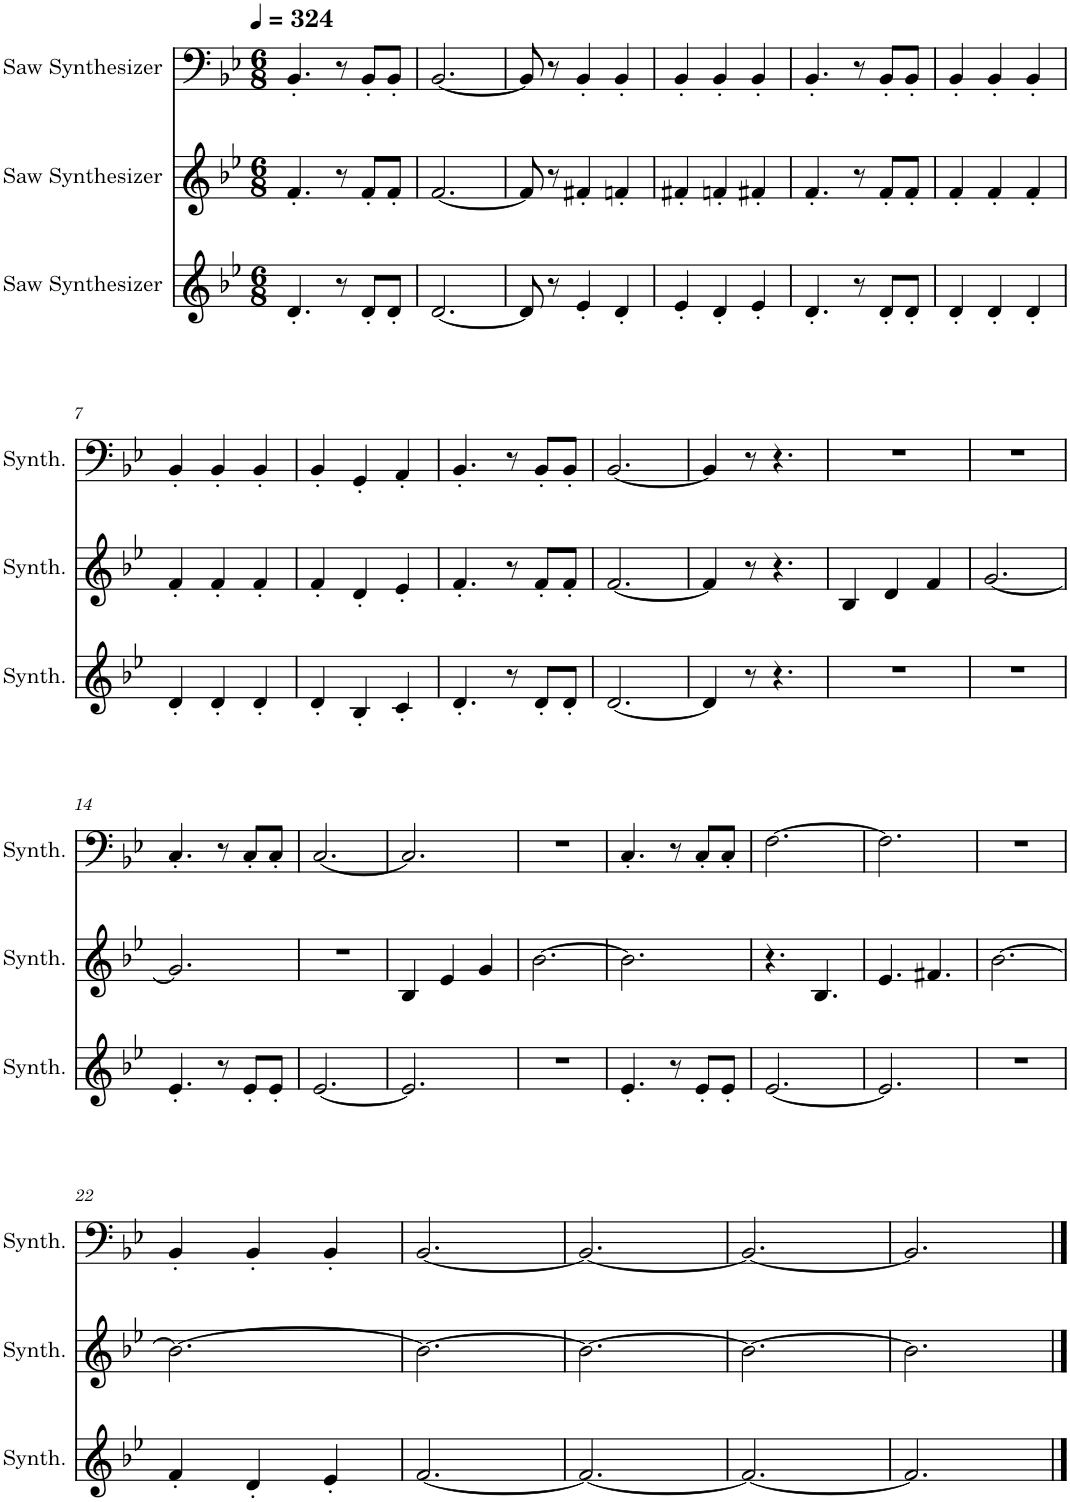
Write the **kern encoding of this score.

**kern	**kern	**kern
*part3	*part2	*part1
*staff3	*staff2	*staff1
*I"Saw Synthesizer	*I"Saw Synthesizer	*I"Saw Synthesizer
*I'Synth.	*I'Synth.	*I'Synth.
*clefG2	*clefG2	*clefF4
*k[b-e-]	*k[b-e-]	*k[b-e-]
*M6/8	*M6/8	*M6/8
*MM324	*MM324	*MM324
=1	=1	=1
4.d'/	4.f'/	4.BB-'/
8r	8r	8r
8d'/L	8f'/L	8BB-'/L
8d'/J	8f'/J	8BB-'/J
=2	=2	=2
[2.d/	[2.f/	[2.BB-/
=3	=3	=3
8d/]	8f/]	8BB-/]
8r	8r	8r
4e-'/	4f#X'/	4BB-'/
4d'/	4fn'/	4BB-'/
=4	=4	=4
4e-'/	4f#X'/	4BB-'/
4d'/	4fn'/	4BB-'/
4e-'/	4f#X'/	4BB-'/
=5	=5	=5
4.d'/	4.f'/	4.BB-'/
8r	8r	8r
8d'/L	8f'/L	8BB-'/L
8d'/J	8f'/J	8BB-'/J
=6	=6	=6
4d'/	4f'/	4BB-'/
4d'/	4f'/	4BB-'/
4d'/	4f'/	4BB-'/
!!LO:LB:g=z
=7	=7	=7
4d'/	4f'/	4BB-'/
4d'/	4f'/	4BB-'/
4d'/	4f'/	4BB-'/
=8	=8	=8
4d'/	4f'/	4BB-'/
4B-'/	4d'/	4GG'/
4c'/	4e-'/	4AA'/
=9	=9	=9
4.d'/	4.f'/	4.BB-'/
8r	8r	8r
8d'/L	8f'/L	8BB-'/L
8d'/J	8f'/J	8BB-'/J
=10	=10	=10
[2.d/	[2.f/	[2.BB-/
=11	=11	=11
4d/]	4f/]	4BB-/]
8r	8r	8r
4.r	4.r	4.r
=12	=12	=12
2.r	4B-/	2.r
.	4d/	.
.	4f/	.
=13	=13	=13
2.r	[2.g/	2.r
!!LO:LB:g=z
=14	=14	=14
4.e-'/	2.g/]	4.C'/
8r	.	8r
8e-'/L	.	8C'/L
8e-'/J	.	8C'/J
=15	=15	=15
[2.e-/	2.r	[2.C/
=16	=16	=16
2.e-/]	4B-/	2.C/]
.	4e-/	.
.	4g/	.
=17	=17	=17
2.r	[2.b-\	2.r
=18	=18	=18
4.e-'/	2.b-\]	4.C'/
8r	.	8r
8e-'/L	.	8C'/L
8e-'/J	.	8C'/J
=19	=19	=19
[2.e-/	4.r	[2.F\
.	4.B-/	.
=20	=20	=20
2.e-/]	4.e-/	2.F\]
.	4.f#X/	.
=21	=21	=21
2.r	[2.b-\	2.r
!!LO:LB:g=z
=22	=22	=22
4f'/	2.b-\_	4BB-'/
4d'/	.	4BB-'/
4e-'/	.	4BB-'/
=23	=23	=23
[2.f/	2.b-\_	[2.BB-/
=24	=24	=24
2.f/_	2.b-\_	2.BB-/_
=25	=25	=25
2.f/_	2.b-\_	2.BB-/_
=26	=26	=26
2.f/]	2.b-\]	2.BB-/]
==	==	==
*-	*-	*-
